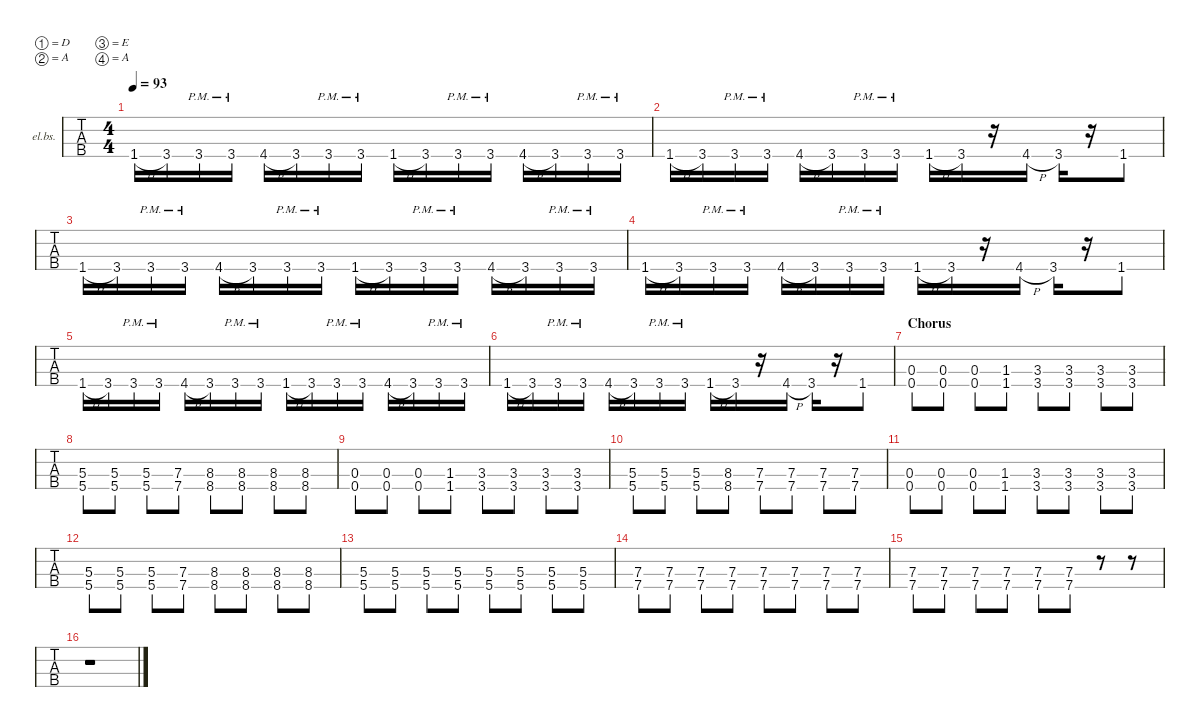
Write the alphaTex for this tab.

\defaultSystemsLayout 4
\hideDynamics
\bracketExtendMode nobrackets
\firstSystemTrackNameOrientation horizontal
\otherSystemsTrackNameOrientation horizontal
\track ("Electric Bass" "el.bs.") {instrument electricbassfinger}
\staff {tabs}
\tuning (D3 A2 E2 A1)
\ts (4 4)
\scale
0.957726
\tempo 93
\accidentals auto
\clef f4
\ottava regular
\simile none
\ks c
1.4{h acc #}.16{dy f} 3.4.16 3.4{pm}.16 3.4{pm}.16 4.4{h acc #}.16 3.4.16 3.4{pm}.16 3.4{pm}.16 1.4{h acc #}.16 3.4.16 3.4{pm}.16 3.4{pm}.16 4.4{h acc #}.16 3.4.16 3.4{pm}.16 3.4{pm}.16 |
\scale
0.96299 1.4{h acc #}.16 3.4.16 3.4{pm}.16 3.4{pm}.16 4.4{h acc #}.16 3.4.16 3.4{pm}.16 3.4{pm}.16 1.4{h acc #}.16 3.4.16 r.16 4.4{h acc #}.16 3.4.16 r.16 1.4{acc #}.8 |
\scale
0.96299 1.4{h acc #}.16 3.4.16 3.4{pm}.16 3.4{pm}.16 4.4{h acc #}.16 3.4.16 3.4{pm}.16 3.4{pm}.16 1.4{h acc #}.16 3.4.16 3.4{pm}.16 3.4{pm}.16 4.4{h acc #}.16 3.4.16 3.4{pm}.16 3.4{pm}.16 |
\scale
1.10577 1.4{h acc #}.16 3.4.16 3.4{pm}.16 3.4{pm}.16 4.4{h acc #}.16 3.4.16 3.4{pm}.16 3.4{pm}.16 1.4{h acc #}.16 3.4.16 r.16 4.4{h acc #}.16 3.4.16 r.16 1.4{acc #}.8 |
\scale
0.957726 1.4{h acc #}.16 3.4.16 3.4{pm}.16 3.4{pm}.16 4.4{h acc #}.16 3.4.16 3.4{pm}.16 3.4{pm}.16 1.4{h acc #}.16 3.4.16 3.4{pm}.16 3.4{pm}.16 4.4{h acc #}.16 3.4.16 3.4{pm}.16 3.4{pm}.16 |
\scale
0.957726 1.4{h acc #}.16 3.4.16 3.4{pm}.16 3.4{pm}.16 4.4{h acc #}.16 3.4.16 3.4{pm}.16 3.4{pm}.16 1.4{h acc #}.16 3.4.16 r.16 4.4{h acc #}.16 3.4.16 r.16 1.4{acc #}.8 |
\section ("" "Chorus")
\scale
0.978779 (0.3 0.4).8 (0.3 0.4).8 (0.3 0.4).8 (1.3 1.4{acc #}).8 (3.3 3.4).8 (3.3 3.4).8 (3.3 3.4).8 (3.3 3.4).8 |
\scale
1.09524 (5.3 5.4).8 (5.3 5.4).8 (5.3 5.4).8 (7.3 7.4).8 (8.3 8.4).8 (8.3 8.4).8 (8.3 8.4).8 (8.3 8.4).8 |
\scale
0.968253 (0.3 0.4).8 (0.3 0.4).8 (0.3 0.4).8 (1.3 1.4{acc #}).8 (3.3 3.4).8 (3.3 3.4).8 (3.3 3.4).8 (3.3 3.4).8 |
\scale
0.968253 (5.3 5.4).8 (5.3 5.4).8 (5.3 5.4).8 (8.3 8.4).8 (7.3 7.4).8 (7.3 7.4).8 (7.3 7.4).8 (7.3 7.4).8 |
\scale
0.968253 (0.3 0.4).8 (0.3 0.4).8 (0.3 0.4).8 (1.3 1.4{acc #}).8 (3.3 3.4).8 (3.3 3.4).8 (3.3 3.4).8 (3.3 3.4).8 |
\scale
1.09524 (5.3 5.4).8 (5.3 5.4).8 (5.3 5.4).8 (7.3 7.4).8 (8.3 8.4).8 (8.3 8.4).8 (8.3 8.4).8 (8.3 8.4).8 |
\scale
0.968253 (5.3 5.4).8 (5.3 5.4).8 (5.3 5.4).8 (5.3 5.4).8 (5.3 5.4).8 (5.3 5.4).8 (5.3 5.4).8 (5.3 5.4).8 |
\scale
0.968253 (7.3 7.4).8 (7.3 7.4).8 (7.3 7.4).8 (7.3 7.4).8 (7.3 7.4).8 (7.3 7.4).8 (7.3 7.4).8 (7.3 7.4).8 |
\scale
0.968253 (7.3 7.4).8 (7.3 7.4).8 (7.3 7.4).8 (7.3 7.4).8 (7.3 7.4).8 (7.3 7.4).8 r.8 r.8 |
\scale
1.09524 r.1
